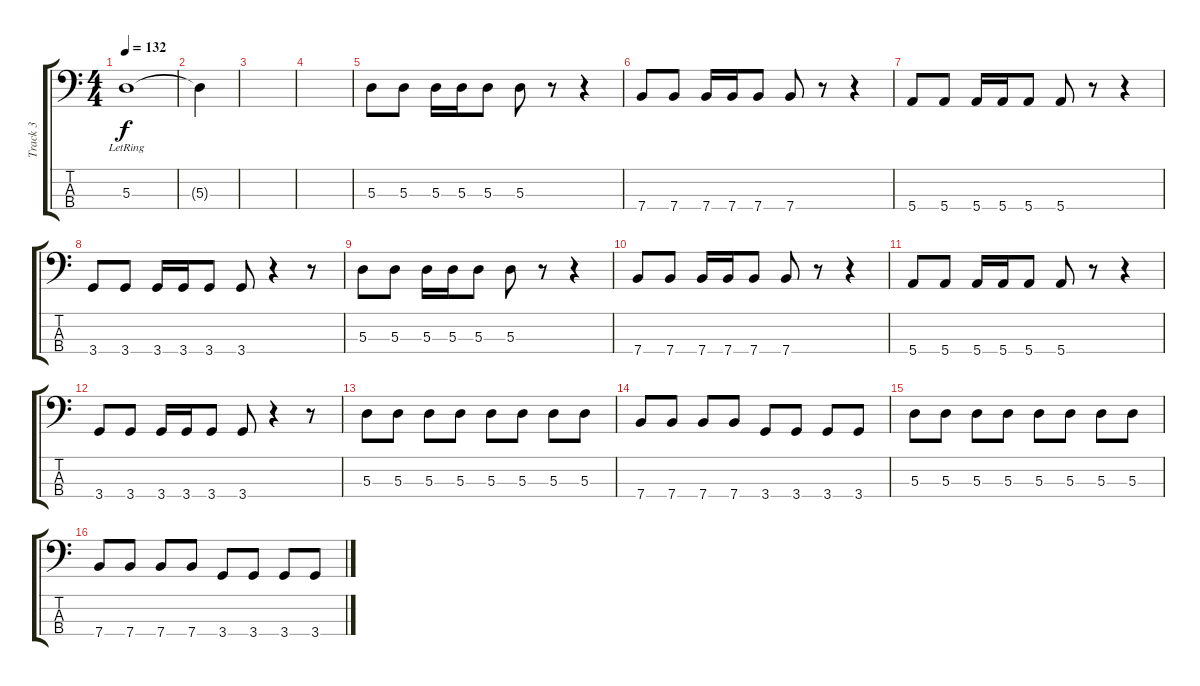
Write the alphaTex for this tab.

\track ("Track 3" "Track 3") {instrument electricbassfinger}
\staff {score tabs}
\tuning (G2 D2 A1 E1) {hide}
\ts (4 4)
\tempo 132
\clef f4
\ks c
5.3{lr}.1{dy f} |
5.3{t}.4 |
|
|
5.3.8 5.3.8 5.3.16 5.3.16 5.3.8 5.3.8 r.8 r.4 |
7.4.8 7.4.8 7.4.16 7.4.16 7.4.8 7.4.8 r.8 r.4 |
5.4.8 5.4.8 5.4.16 5.4.16 5.4.8 5.4.8 r.8 r.4 |
3.4.8 3.4.8 3.4.16 3.4.16 3.4.8 3.4.8 r.4 r.8 |
5.3.8 5.3.8 5.3.16 5.3.16 5.3.8 5.3.8 r.8 r.4 |
7.4.8 7.4.8 7.4.16 7.4.16 7.4.8 7.4.8 r.8 r.4 |
5.4.8 5.4.8 5.4.16 5.4.16 5.4.8 5.4.8 r.8 r.4 |
3.4.8 3.4.8 3.4.16 3.4.16 3.4.8 3.4.8 r.4 r.8 |
5.3.8 5.3.8 5.3.8 5.3.8 5.3.8 5.3.8 5.3.8 5.3.8 |
7.4.8 7.4.8 7.4.8 7.4.8 3.4.8 3.4.8 3.4.8 3.4.8 |
5.3.8 5.3.8 5.3.8 5.3.8 5.3.8 5.3.8 5.3.8 5.3.8 |
7.4.8 7.4.8 7.4.8 7.4.8 3.4.8 3.4.8 3.4.8 3.4.8
